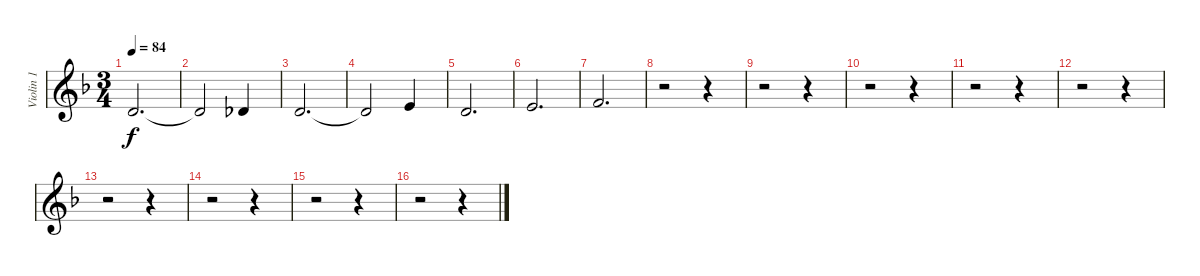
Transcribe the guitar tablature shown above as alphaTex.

\track ("Violin 1" "Violin 1") {instrument stringensemble1}
\staff {score}
\tuning (E4 B3 G3 D3 A2 E2) {hide}
\ts (3 4)
\tempo 84
\clef g2
\ks dminor
3.2.2{d dy f} |
3.2{t}.2 2.2.4 |
3.2.2{d} |
3.2{t}.2 5.2.4 |
3.2.2{d} |
5.2.2{d} |
6.2.2{d} |
r.2 r.4 |
r.2 r.4 |
r.2 r.4 |
r.2 r.4 |
r.2 r.4 |
r.2 r.4 |
r.2 r.4 |
r.2 r.4 |
r.2 r.4
